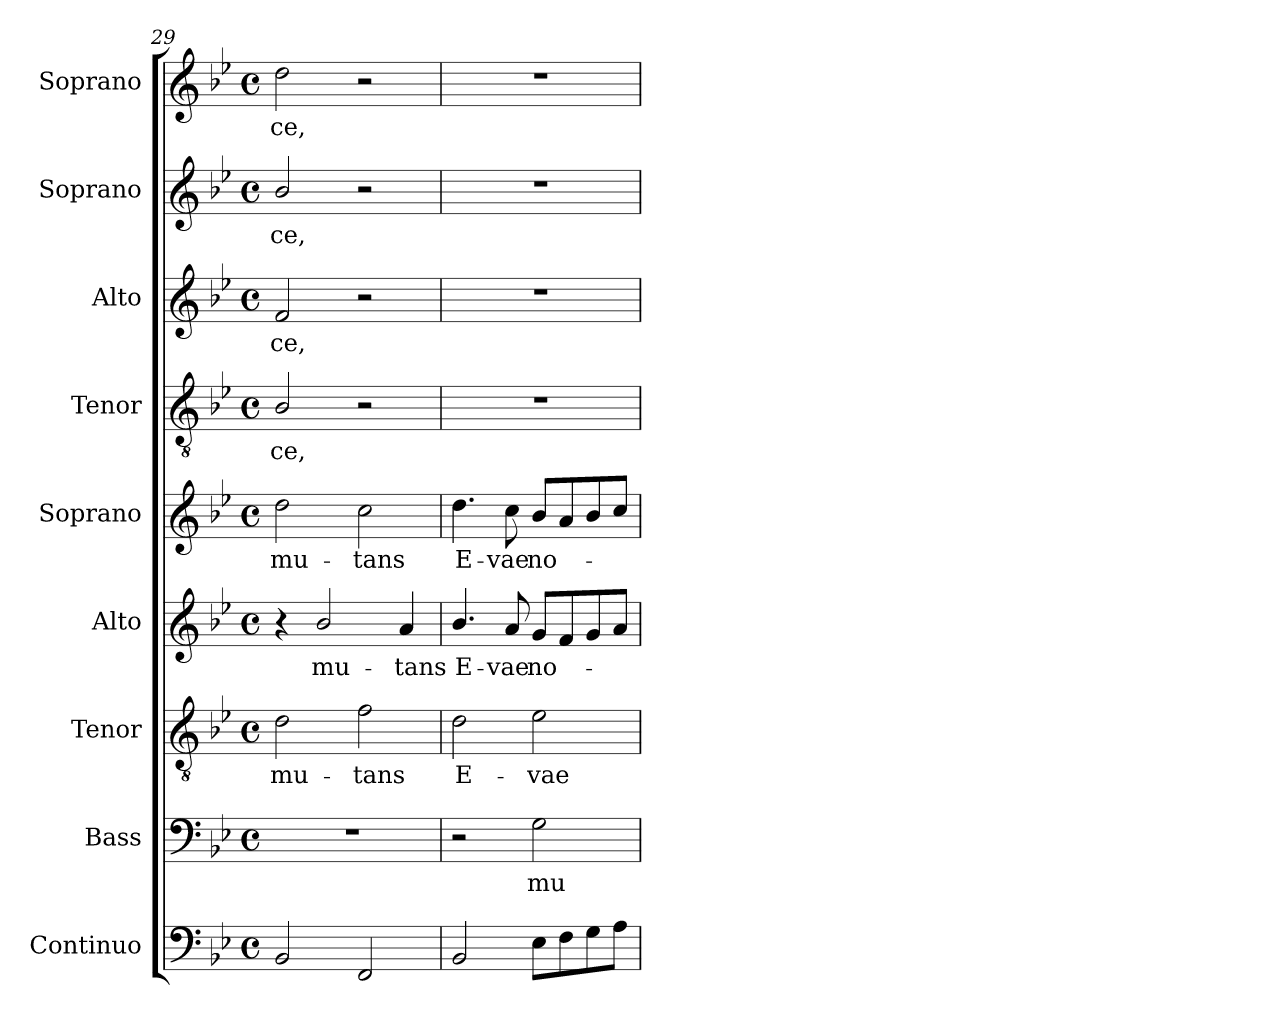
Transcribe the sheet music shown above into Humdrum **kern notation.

**kern	**kern	**text	**kern	**text	**kern	**text	**kern	**text	**kern	**text	**kern	**text	**kern	**text	**kern	**text
*part9	*part8	*part8	*part7	*part7	*part6	*part6	*part5	*part5	*part4	*part4	*part3	*part3	*part2	*part2	*part1	*part1
*staff9	*staff8	*staff8	*staff7	*staff7	*staff6	*staff6	*staff5	*staff5	*staff4	*staff4	*staff3	*staff3	*staff2	*staff2	*staff1	*staff1
*I"Continuo	*I"Bass	*	*I"Tenor	*	*I"Alto	*	*I"Soprano	*	*I"Tenor	*	*I"Alto	*	*I"Soprano	*	*I"Soprano	*
*I'Cont.	*I'B.	*	*I'T.	*	*I'A.	*	*I'S.	*	*I'T.	*	*I'A.	*	*I'S.	*	*I'S.	*
*clefF4	*clefF4	*	*clefGv2	*	*clefG2	*	*clefG2	*	*clefGv2	*	*clefG2	*	*clefG2	*	*clefG2	*
*	*	*	*ITrd7c12	*	*	*	*	*	*ITrd7c12	*	*	*	*	*	*	*
*k[b-e-]	*k[b-e-]	*	*k[b-e-]	*	*k[b-e-]	*	*k[b-e-]	*	*k[b-e-]	*	*k[b-e-]	*	*k[b-e-]	*	*k[b-e-]	*
*B-:	*B-:	*	*B-:	*	*B-:	*	*B-:	*	*B-:	*	*B-:	*	*B-:	*	*B-:	*
*M4/4	*M4/4	*	*M4/4	*	*M4/4	*	*M4/4	*	*M4/4	*	*M4/4	*	*M4/4	*	*M4/4	*
*met(c)	*met(c)	*	*met(c)	*	*met(c)	*	*met(c)	*	*met(c)	*	*met(c)	*	*met(c)	*	*met(c)	*
=29	=29	=29	=29	=29	=29	=29	=29	=29	=29	=29	=29	=29	=29	=29	=29	=29
!	!	!	!	!LO:LY:b:color=#000000	!	!	!	!	!	!	!	!	!	!	!	!
!	!	!	!	!	!	!	!	!LO:LY:b:color=#000000	!	!	!	!	!	!	!	!
!	!	!	!	!	!	!	!	!	!	!LO:LY:b:color=#000000	!	!	!	!	!	!
!	!	!	!	!	!	!	!	!	!	!	!	!LO:LY:b:color=#000000	!	!	!	!
!	!	!	!	!	!	!	!	!	!	!	!	!	!	!LO:LY:b:color=#000000	!	!
!	!	!	!	!	!	!	!	!	!	!	!	!	!	!	!	!LO:LY:b:color=#000000
2BB-i/	1r	.	2Di\	mu-	4r	.	2ddi\	mu-	2BB-i/	-ce,	2fi/	-ce,	2b-i/	-ce,	2ddi\	-ce,
!	!	!	!	!	!	!LO:LY:b:color=#000000	!	!	!	!	!	!	!	!	!	!
.	.	.	.	.	2b-i/	mu-	.	.	.	.	.	.	.	.	.	.
!	!	!	!	!LO:LY:b:color=#000000	!	!	!	!	!	!	!	!	!	!	!	!
!	!	!	!	!	!	!	!	!LO:LY:b:color=#000000	!	!	!	!	!	!	!	!
2FFi/	.	.	2Fi\	-tans	.	.	2cci\	-tans	2r	.	2r	.	2r	.	2r	.
!	!	!	!	!	!	!LO:LY:b:color=#000000	!	!	!	!	!	!	!	!	!	!
.	.	.	.	.	4ai/	-tans	.	.	.	.	.	.	.	.	.	.
=30	=30	=30	=30	=30	=30	=30	=30	=30	=30	=30	=30	=30	=30	=30	=30	=30
!	!	!	!	!LO:LY:b:color=#000000	!	!	!	!	!	!	!	!	!	!	!	!
!	!	!	!	!	!	!LO:LY:b:color=#000000	!	!	!	!	!	!	!	!	!	!
!	!	!	!	!	!	!	!	!LO:LY:b:color=#000000	!	!	!	!	!	!	!	!
2BB-i/	2r	.	2Di\	E-	4.b-i/	E-	4.ddi\	E-	1r	.	1r	.	1r	.	1r	.
!	!	!	!	!	!	!LO:LY:b:color=#000000	!	!	!	!	!	!	!	!	!	!
!	!	!	!	!	!	!	!	!LO:LY:b:color=#000000	!	!	!	!	!	!	!	!
.	.	.	.	.	8ai/	-vae	8cci\	-vae	.	.	.	.	.	.	.	.
!	!	!LO:LY:b:color=#000000	!	!	!	!	!	!	!	!	!	!	!	!	!	!
!	!	!	!	!LO:LY:b:color=#000000	!	!	!	!	!	!	!	!	!	!	!	!
!	!	!	!	!	!	!LO:LY:b:color=#000000	!	!	!	!	!	!	!	!	!	!
!	!	!	!	!	!	!	!	!LO:LY:b:color=#000000	!	!	!	!	!	!	!	!
8E-i\L	2Gi\	mu-	2E-i\	-vae	8gi/L	no-	8b-i/L	no-	.	.	.	.	.	.	.	.
8Fi\	.	.	.	.	8fi/	.	8ai/	.	.	.	.	.	.	.	.	.
8Gi\	.	.	.	.	8gi/	.	8b-i/	.	.	.	.	.	.	.	.	.
8Ai\J	.	.	.	.	8ai/J	.	8cci/J	.	.	.	.	.	.	.	.	.
=	=	=	=	=	=	=	=	=	=	=	=	=	=	=	=	=
*-	*-	*-	*-	*-	*-	*-	*-	*-	*-	*-	*-	*-	*-	*-	*-	*-
